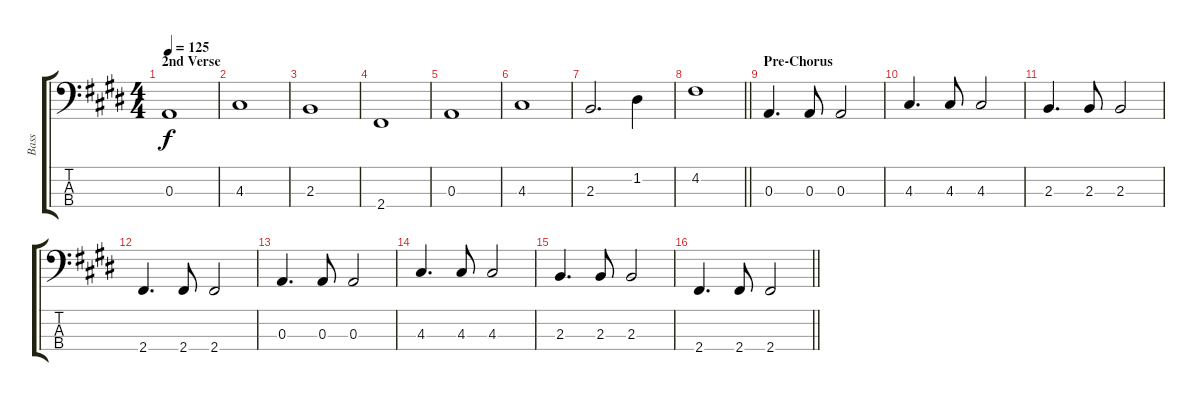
\track ("Bass" "Bass") {instrument electricbassfinger}
\staff {score tabs}
\tuning (G2 D2 A1 E1) {hide}
\ts (4 4)
\section ("" "2nd Verse")
\tempo 125
\clef f4
\ks c#minor
0.3.1{dy f} |
4.3.1 |
2.3.1 |
2.4.1 |
0.3.1 |
4.3.1 |
2.3.2{d} 1.2.4 |
\barLineRight lightlight
4.2.1 |
\section ("" "Pre-Chorus")
0.3.4{d} 0.3.8 0.3.2 |
4.3.4{d} 4.3.8 4.3.2 |
2.3.4{d} 2.3.8 2.3.2 |
2.4.4{d} 2.4.8 2.4.2 |
0.3.4{d} 0.3.8 0.3.2 |
4.3.4{d} 4.3.8 4.3.2 |
2.3.4{d} 2.3.8 2.3.2 |
\barLineRight lightlight
2.4.4{d} 2.4.8 2.4.2
